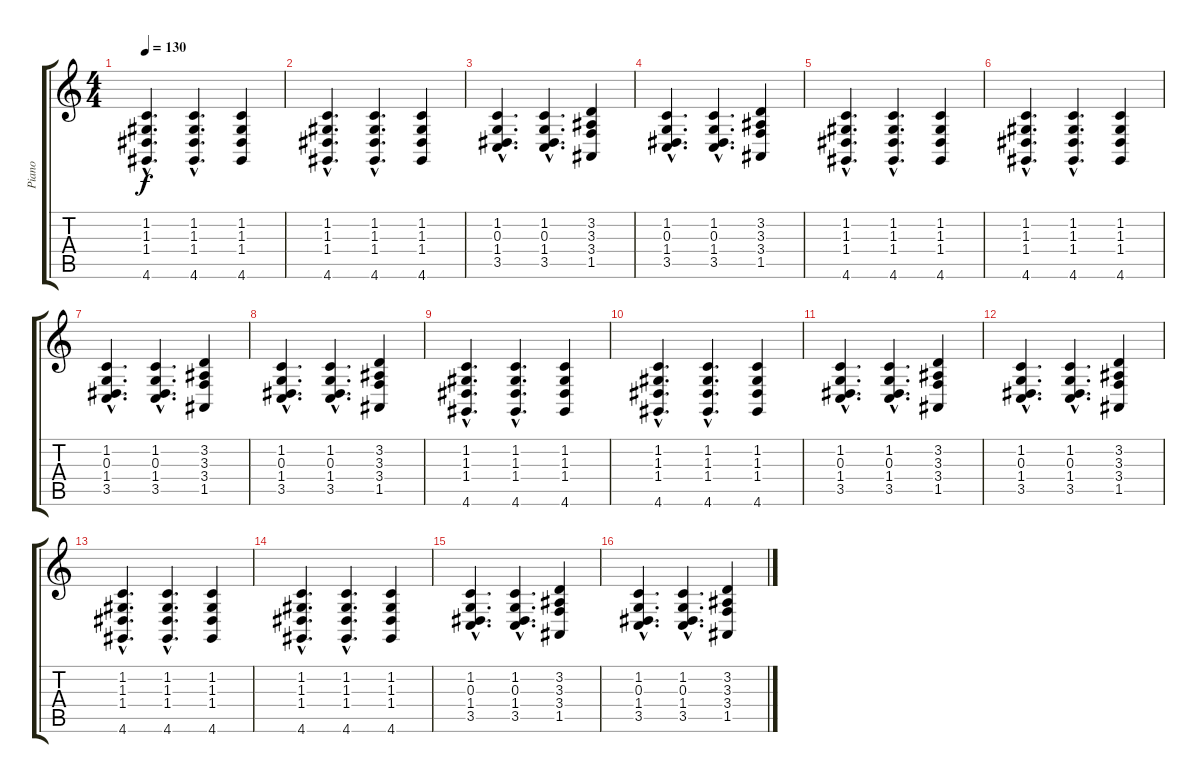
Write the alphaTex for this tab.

\track ("Piano" "Piano") {instrument acousticgrandpiano}
\staff {score tabs}
\tuning (E4 B3 G3 D3 A2 E2) {hide}
\ts (4 4)
\tempo 130
\clef g2
\ks c
(1.2{hac} 1.3{hac} 1.4{hac} 4.6{hac}).4{d dy f} (1.2{hac} 1.3{hac} 1.4{hac} 4.6{hac}).4{d} (1.2 1.3 1.4 4.6).4 |
(1.2{hac} 1.3{hac} 1.4{hac} 4.6{hac}).4{d} (1.2{hac} 1.3{hac} 1.4{hac} 4.6{hac}).4{d} (1.2 1.3 1.4 4.6).4 |
(1.2{hac} 0.3{hac} 1.4{hac} 3.5{hac}).4{d} (1.2{hac} 0.3{hac} 1.4{hac} 3.5{hac}).4{d} (3.2 3.3 3.4 1.5).4 |
(1.2{hac} 0.3{hac} 1.4{hac} 3.5{hac}).4{d} (1.2{hac} 0.3{hac} 1.4{hac} 3.5{hac}).4{d} (3.2 3.3 3.4 1.5).4 |
(1.2{hac} 1.3{hac} 1.4{hac} 4.6{hac}).4{d} (1.2{hac} 1.3{hac} 1.4{hac} 4.6{hac}).4{d} (1.2 1.3 1.4 4.6).4 |
(1.2{hac} 1.3{hac} 1.4{hac} 4.6{hac}).4{d} (1.2{hac} 1.3{hac} 1.4{hac} 4.6{hac}).4{d} (1.2 1.3 1.4 4.6).4 |
(1.2{hac} 0.3{hac} 1.4{hac} 3.5{hac}).4{d} (1.2{hac} 0.3{hac} 1.4{hac} 3.5{hac}).4{d} (3.2 3.3 3.4 1.5).4 |
(1.2{hac} 0.3{hac} 1.4{hac} 3.5{hac}).4{d} (1.2{hac} 0.3{hac} 1.4{hac} 3.5{hac}).4{d} (3.2 3.3 3.4 1.5).4 |
(1.2{hac} 1.3{hac} 1.4{hac} 4.6{hac}).4{d} (1.2{hac} 1.3{hac} 1.4{hac} 4.6{hac}).4{d} (1.2 1.3 1.4 4.6).4 |
(1.2{hac} 1.3{hac} 1.4{hac} 4.6{hac}).4{d} (1.2{hac} 1.3{hac} 1.4{hac} 4.6{hac}).4{d} (1.2 1.3 1.4 4.6).4 |
(1.2{hac} 0.3{hac} 1.4{hac} 3.5{hac}).4{d} (1.2{hac} 0.3{hac} 1.4{hac} 3.5{hac}).4{d} (3.2 3.3 3.4 1.5).4 |
(1.2{hac} 0.3{hac} 1.4{hac} 3.5{hac}).4{d} (1.2{hac} 0.3{hac} 1.4{hac} 3.5{hac}).4{d} (3.2 3.3 3.4 1.5).4 |
(1.2{hac} 1.3{hac} 1.4{hac} 4.6{hac}).4{d} (1.2{hac} 1.3{hac} 1.4{hac} 4.6{hac}).4{d} (1.2 1.3 1.4 4.6).4 |
(1.2{hac} 1.3{hac} 1.4{hac} 4.6{hac}).4{d} (1.2{hac} 1.3{hac} 1.4{hac} 4.6{hac}).4{d} (1.2 1.3 1.4 4.6).4 |
(1.2{hac} 0.3{hac} 1.4{hac} 3.5{hac}).4{d} (1.2{hac} 0.3{hac} 1.4{hac} 3.5{hac}).4{d} (3.2 3.3 3.4 1.5).4 |
(1.2{hac} 0.3{hac} 1.4{hac} 3.5{hac}).4{d} (1.2{hac} 0.3{hac} 1.4{hac} 3.5{hac}).4{d} (3.2 3.3 3.4 1.5).4
